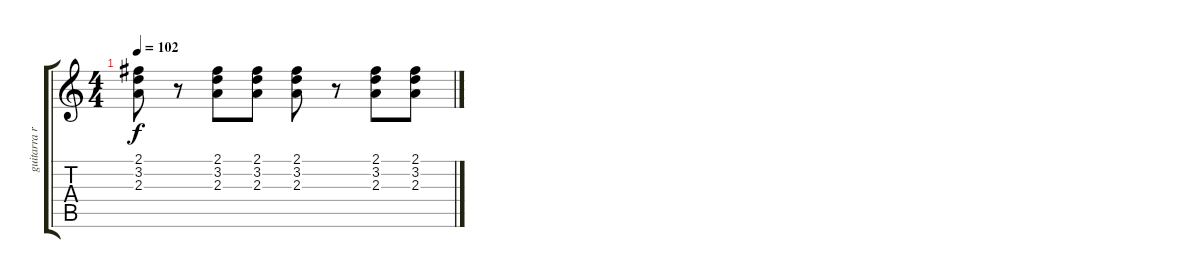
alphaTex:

\track ("guitarra ritmica" "guitarra r") {instrument electricguitarclean}
\staff {score tabs}
\tuning (E4 B3 G3 D3 A2 E2) {hide}
\ts (4 4)
\tempo 102
\clef g2
\ks c
(2.1 3.2 2.3).8{dy f} r.8 (2.1 3.2 2.3).8 (2.1 3.2 2.3).8 (2.1 3.2 2.3).8 r.8 (2.1 3.2 2.3).8 (2.1 3.2 2.3).8
